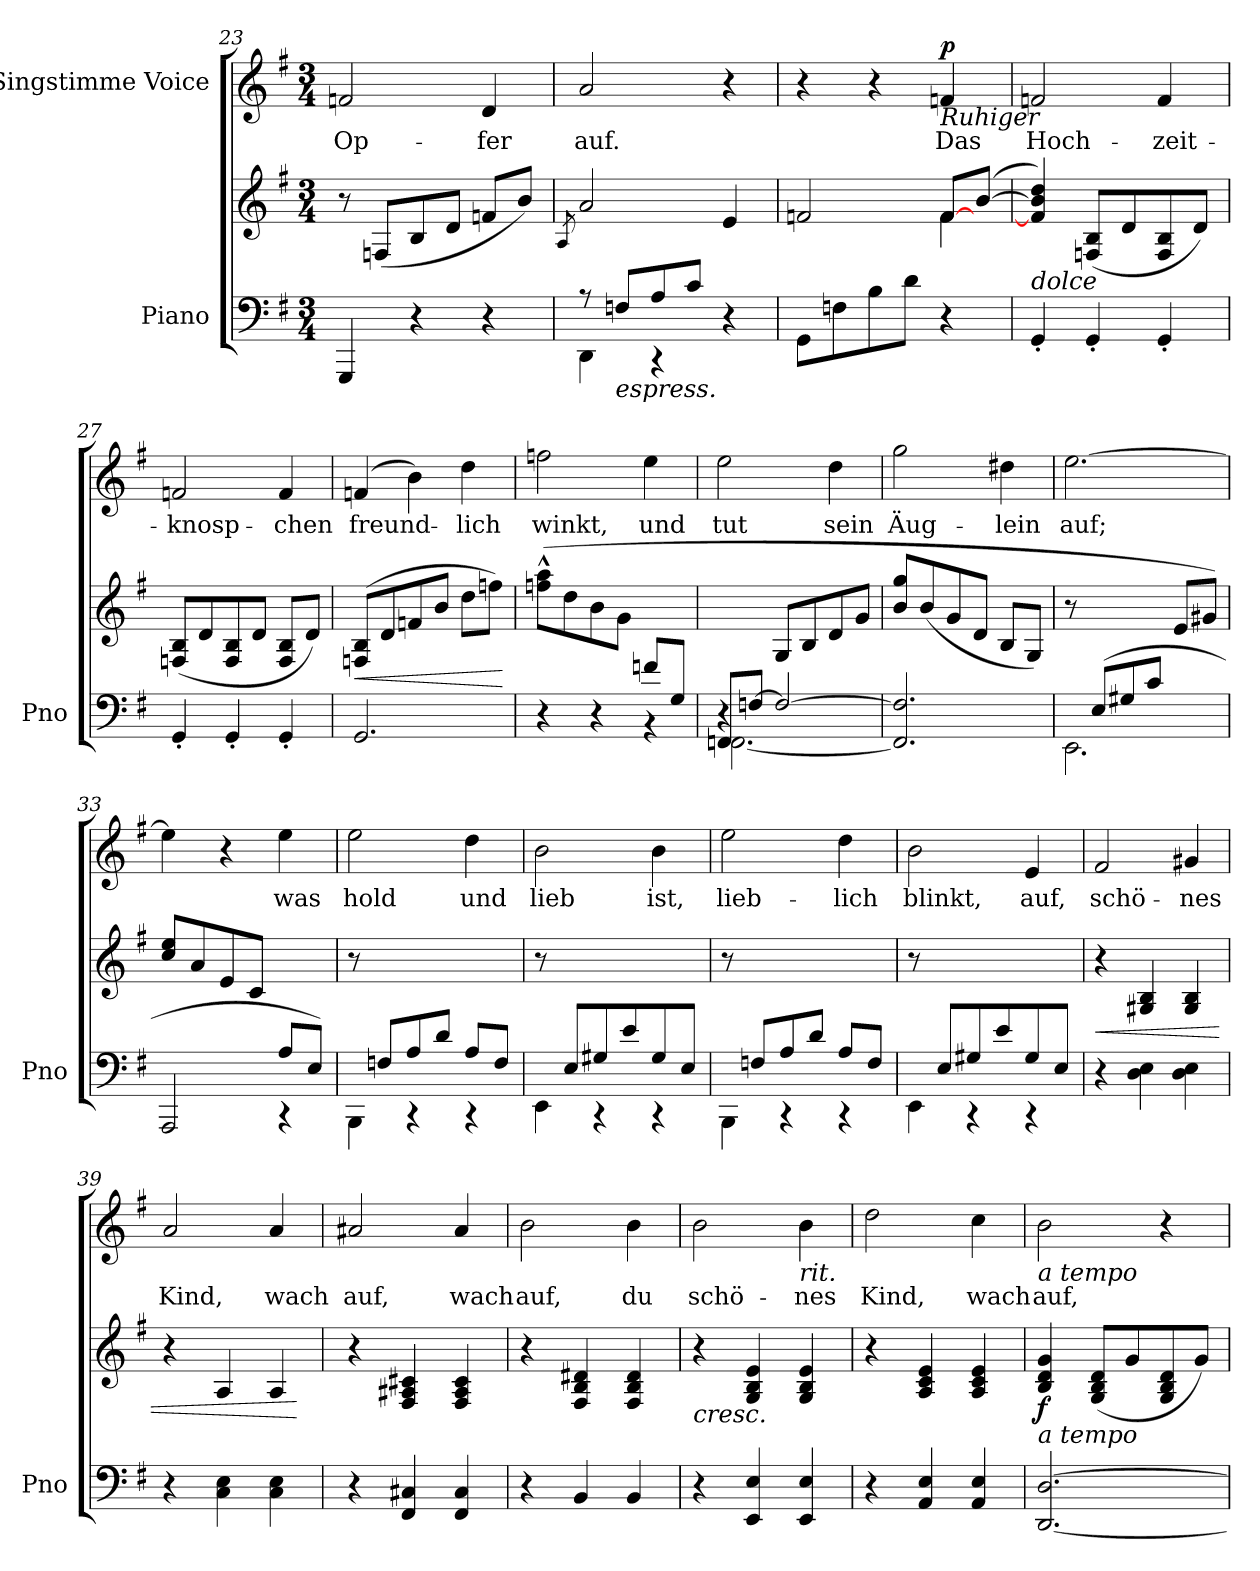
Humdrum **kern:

**kern	**kern	**dynam	**kern	**text	**dynam
*part2	*part2	*part2	*part1	*part1	*part1
*staff3	*staff2	*staff2/3	*staff1	*staff1	*staff1
*I"Piano	*	*	*I"Singstimme Voice	*	*
*I'Pno	*	*	*	*	*
!!LO:LB:g=z
*clefF4	*clefG2	*	*clefG2	*	*
*k[f#]	*k[f#]	*	*k[f#]	*	*
*M3/4	*M3/4	*	*M3/4	*	*
=23	=23	=23	=23	=23	=23
!	!	!	!	!LO:LY:b	!
4GGG/	8r	.	2fn/	Op-	.
.	(8Fn/L	.	.	.	.
4r	8B/	.	.	.	.
.	8d/J	.	.	.	.
!	!	!	!	!LO:LY:b	!
4r	8fn/L	.	4d/	-fer	.
.	8b/J)	.	.	.	.
=24	=24	=24	=24	=24	=24
.	8qA/	.	.	.	.
*^	*	*	*	*	*
!	!	!	!	!	!LO:LY:b	!
8r	4DD\	2a/	.	2a/	auf.	.
!LO:TX:b:i:t=espress.	!	!	!	!	!	!
8Fn/L	.	.	.	.	.	.
8A/	4r	.	.	.	.	.
8c/J	.	.	.	.	.	.
4r	4ryy	4e/	.	4r	.	.
*v	*v	*	*	*	*	*
=25	=25	=25	=25	=25	=25
*	*^	*	*	*	*
8GG\L	2fn/	2ryy	.	4r	.	.
8Fn\	.	.	.	.	.	.
8B\	.	.	.	4r	.	.
8d\J	.	.	.	.	.	.
!	!	!	!	!LO:TX:b:i:t=Ruhiger	!	!
!	!	!	!	!	!LO:LY:b	!LO:DY:a
4r	[<8f/L	4f\	.	4fn/	Das	p
.	(>[<8b/J	.	.	.	.	.
*	*v	*v	*	*	*	*
=26	=26	=26	=26	=26	=26
!	!LO:TX:b:i:t=dolce	!	!	!	!
!	!	!	!	!LO:LY:b	!
4GG'/	4f/] 4b/] 4dd/)	.	2fn/	Hoch-	.
4GG'/	(8Fn/ 8B/L	.	.	.	.
.	8d/	.	.	.	.
!	!	!	!	!LO:LY:b	!
4GG'/	8F/ 8B/	.	4f/	-zeit-	.
.	8d/J)	.	.	.	.
=27	=27	=27	=27	=27	=27
!	!	!	!	!LO:LY:b	!
4GG'/	(8Fn/ 8B/L	.	2fn/	-knosp-	.
.	8d/	.	.	.	.
4GG'/	8F/ 8B/	.	.	.	.
.	8d/J	.	.	.	.
!	!	!	!	!LO:LY:b	!
4GG'/	8F/ 8B/L	.	4f/	-chen	.
.	8d/J)	.	.	.	.
!!LO:LB:g=z
=28	=28	=28	=28	=28	=28
!	!	!LO:HP:b	!	!LO:LY:b	!
2.GG/	(8Fn/ 8B/L	<	(4fn/	freund-	.
.	8d/	.	.	.	.
.	8fn/	.	4b\)	.	.
.	8b/J	.	.	.	.
!	!	!	!	!LO:LY:b	!
.	8dd\L	.	4dd\	-lich	.
.	8ffn\J)	.	.	.	.
.	.	[	.	.	.
=29	=29	=29	=29	=29	=29
*^	*	*	*	*	*
!	!	!	!	!	!LO:LY:b	!
2ryy	4r	(>8ffn\^^ 8aa\^^L	.	2ffn\	winkt,	.
.	.	8dd\	.	.	.	.
.	4r	8b\	.	.	.	.
.	.	8g\J	.	.	.	.
!	!	!	!	!	!LO:LY:b	!
8fn/L	4r	4ryy	.	4ee\	und	.
8G/J)	.	.	.	.	.	.
=30	=30	=30	=30	=30	=30	=30
*	*^	*	*	*	*	*
!	!	!	!	!	!	!LO:LY:b	!
8FFn/L	[2.FF\	4r	4ryy	.	2ee\	tut	.
[<8Fn/J	.	.	.	.	.	.	.
2ryy	.	2F/_	8G/L	.	.	.	.
.	.	.	8B/	.	.	.	.
!	!	!	!	!	!	!LO:LY:b	!
.	.	.	8d/	.	4dd\	sein	.
.	.	.	8g/J	.	.	.	.
*v	*v	*v	*	*	*	*	*
=31	=31	=31	=31	=31	=31
!	!	!	!	!LO:LY:b	!
2.FFn/] 2.Fn/]	8b/ 8gg/L	.	2gg\	Äug-	.
.	(8b/	.	.	.	.
.	8g/	.	.	.	.
.	8d/J	.	.	.	.
!	!	!	!	!LO:LY:b	!
.	8B/L	.	4dd#X\	-lein	.
.	8G/J)	.	.	.	.
=32	=32	=32	=32	=32	=32
*^	*	*	*	*	*
!	!	!	!	!	!LO:LY:b	!
8ryy	2.EE\	8r	.	[2.ee\	auf;	.
(>8E/L	.	4.ryy	.	.	.	.
8G#X/	.	.	.	.	.	.
8c/J	.	.	.	.	.	.
4ryy	.	8e/L	.	.	.	.
.	.	8g#X/J)	.	.	.	.
!!LO:LB:g=z
=33	=33	=33	=33	=33	=33	=33
2ryy	2AAA/	(>8cc/ 8ee/L	.	4ee\]	.	.
.	.	8a/	.	.	.	.
.	.	8e/	.	4r	.	.
.	.	8c/J	.	.	.	.
!	!	!	!	!	!LO:LY:b	!
8A/L	4r	4ryy	.	4ee\	was	.
8E/J)	.	.	.	.	.	.
=34	=34	=34	=34	=34	=34	=34
!	!	!	!	!	!LO:LY:b	!
8ryy	4BBB\	8r	.	2ee\	hold	.
8Fn/L	.	2ryy	.	.	.	.
8A/	4r	.	.	.	.	.
8d/J	.	.	.	.	.	.
!	!	!	!	!	!LO:LY:b	!
8A/L	4r	.	.	4dd\	und	.
8F/J	.	8ryy	.	.	.	.
=35	=35	=35	=35	=35	=35	=35
!	!	!	!	!	!LO:LY:b	!
8ryy	4EE\	8r	.	2b\	lieb	.
8E/L	.	2ryy	.	.	.	.
8G#X/	4r	.	.	.	.	.
8e/	.	.	.	.	.	.
!	!	!	!	!	!LO:LY:b	!
8G#/	4r	.	.	4b\	ist,	.
8E/J	.	8ryy	.	.	.	.
=36	=36	=36	=36	=36	=36	=36
!	!	!	!	!	!LO:LY:b	!
8ryy	4BBB\	8r	.	2ee\	lieb-	.
8Fn/L	.	2ryy	.	.	.	.
8A/	4r	.	.	.	.	.
8d/J	.	.	.	.	.	.
!	!	!	!	!	!LO:LY:b	!
8A/L	4r	.	.	4dd\	-lich	.
8F/J	.	8ryy	.	.	.	.
=37	=37	=37	=37	=37	=37	=37
!	!	!	!	!	!LO:LY:b	!
8ryy	4EE\	8r	.	2b\	blinkt,	.
8E/L	.	2ryy	.	.	.	.
8G#X/	4r	.	.	.	.	.
8e/	.	.	.	.	.	.
!	!	!	!	!	!LO:LY:b	!
8G#/	4r	.	.	4e/	auf,	.
8E/J	.	8ryy	.	.	.	.
*v	*v	*	*	*	*	*
!!LO:PB:g=z
=38	=38	=38	=38	=38	=38
!	!	!LO:HP:b	!	!LO:LY:b	!
4r	4r	<	2f#/	schö-	.
4D\ 4E\	4G#X/ 4B/	.	.	.	.
!	!	!	!	!LO:LY:b	!
4D\ 4E\	4G#/ 4B/	.	4g#X/	-nes	.
=39	=39	=39	=39	=39	=39
!	!	!	!	!LO:LY:b	!
4r	4r	.	2a/	Kind,	.
4C\ 4E\	4A/	.	.	.	.
!	!	!	!	!LO:LY:b	!
4C\ 4E\	4A/	.	4a/	wach	.
.	.	[	.	.	.
=40	=40	=40	=40	=40	=40
!	!	!	!	!LO:LY:b	!
4r	4r	.	2a#X/	auf,	.
4FF#/ 4C#X/	4F#/ 4A#X/ 4c#X/	.	.	.	.
!	!	!	!	!LO:LY:b	!
4FF#/ 4C#/	4F#/ 4A#/ 4c#/	.	4a#/	wach	.
=41	=41	=41	=41	=41	=41
!	!	!	!	!LO:LY:b	!
4r	4r	.	2b\	auf,	.
4BB/	4F#/ 4B/ 4d#X/	.	.	.	.
!	!	!	!	!LO:LY:b	!
4BB/	4F#/ 4B/ 4d#/	.	4b\	du	.
=42	=42	=42	=42	=42	=42
!	!LO:TX:b:i:t=cresc.	!	!	!	!
!	!	!	!	!LO:LY:b	!
4r	4r	.	2b\	schö-	.
4EE/ 4E/	4G/ 4B/ 4e/	.	.	.	.
!	!	!	!LO:TX:b:i:t=rit.	!	!
!	!	!	!	!LO:LY:b	!
4EE/ 4E/	4G/ 4B/ 4e/	.	4b\	-nes	.
=43	=43	=43	=43	=43	=43
!	!	!	!	!LO:LY:b	!
4r	4r	.	2dd\	Kind,	.
4AA/ 4E/	4A/ 4c/ 4e/	.	.	.	.
!	!	!	!	!LO:LY:b	!
4AA/ 4E/	4A/ 4c/ 4e/	.	4cc\	wach	.
=44	=44	=44	=44	=44	=44
!	!	!	!LO:TX:b:i:t=a tempo	!	!
!	!LO:TX:b:i:t=a tempo	!	!	!	!
!	!	!LO:DY:b	!	!LO:LY:b	!
[2.DD/ [2.D/	4B/ 4d/ 4g/	f	2b\	auf,	.
.	(8G/ 8B/ 8d/L	.	.	.	.
.	8g/	.	.	.	.
.	8G/ 8B/ 8d/	.	4r	.	.
.	8g/J)	.	.	.	.
=	=	=	=	=	=
*-	*-	*-	*-	*-	*-
